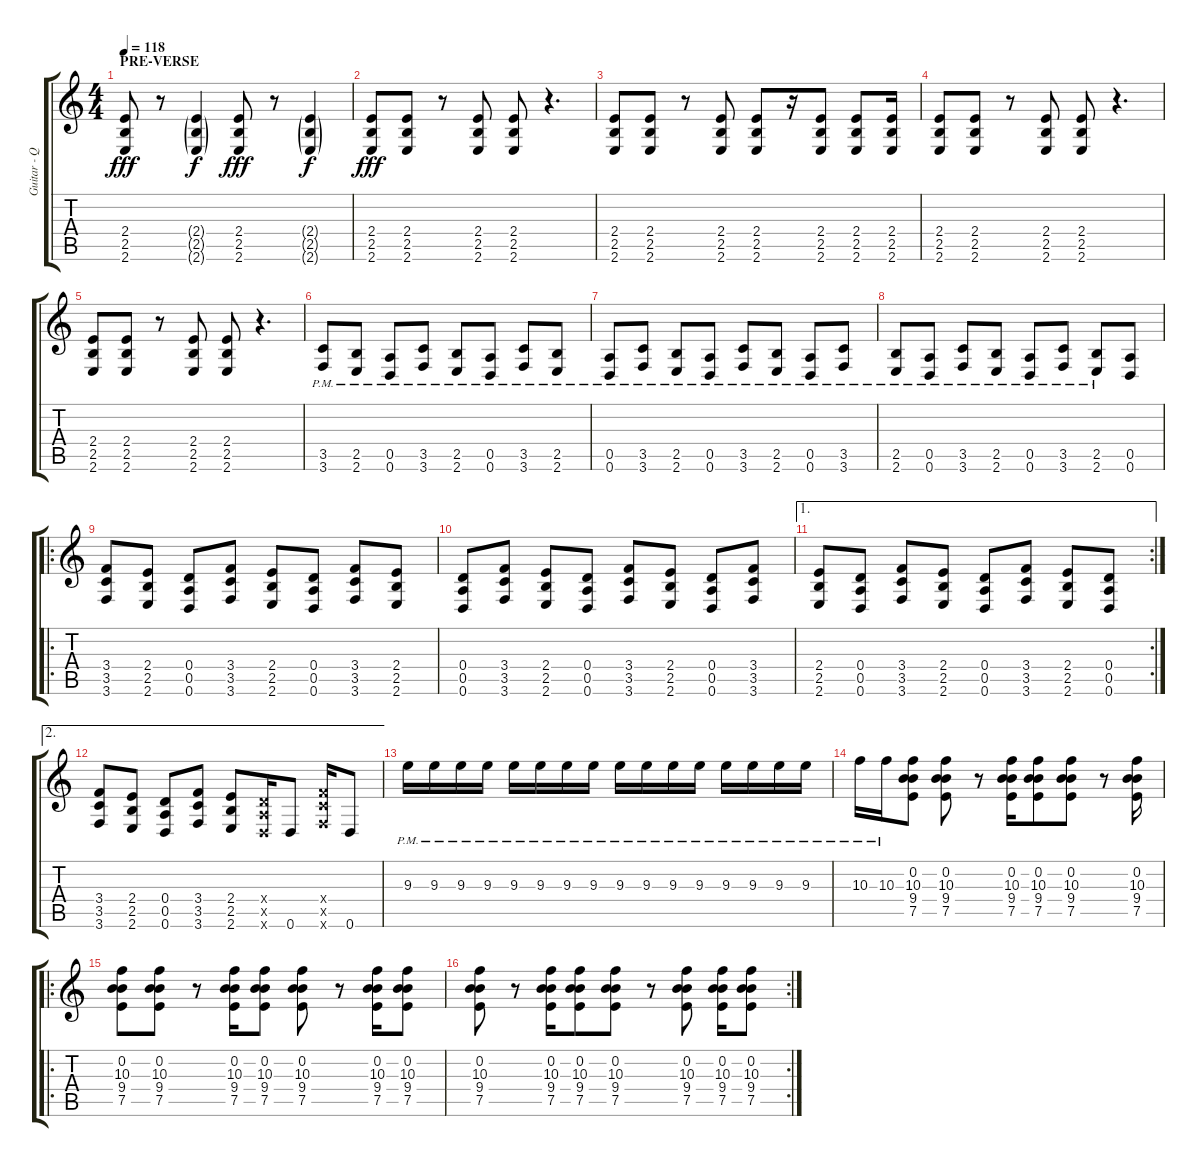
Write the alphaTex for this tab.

\track ("Guitar - Quinn Allman" "Guitar - Q") {instrument distortionguitar}
\staff {score tabs}
\tuning (E4 B3 G3 D3 A2 D2) {hide}
\ts (4 4)
\section ("" "PRE-VERSE")
\tempo 118
\clef g2
\ks c
(2.4 2.5 2.6).8{dy fff} r.8 (2.4{g} 2.5{g} 2.6{g}).4{dy f} (2.4 2.5 2.6).8{dy fff} r.8 (2.4{g} 2.5{g} 2.6{g}).4{dy f} |
(2.4 2.5 2.6).8{dy fff} (2.4 2.5 2.6).8 r.8 (2.4 2.5 2.6).8 (2.4 2.5 2.6).8 r.4{d} |
(2.4 2.5 2.6).8 (2.4 2.5 2.6).8 r.8 (2.4 2.5 2.6).8 (2.4 2.5 2.6).8 r.16 (2.4 2.5 2.6).8 (2.4 2.5 2.6).8 (2.4 2.5 2.6).16 |
(2.4 2.5 2.6).8 (2.4 2.5 2.6).8 r.8 (2.4 2.5 2.6).8 (2.4 2.5 2.6).8 r.4{d} |
(2.4 2.5 2.6).8 (2.4 2.5 2.6).8 r.8 (2.4 2.5 2.6).8 (2.4 2.5 2.6).8 r.4{d} |
(3.5{pm} 3.6{pm}).8 (2.5{pm} 2.6{pm}).8 (0.5{pm} 0.6{pm}).8 (3.5{pm} 3.6{pm}).8 (2.5{pm} 2.6{pm}).8 (0.5{pm} 0.6{pm}).8 (3.5{pm} 3.6{pm}).8 (2.5{pm} 2.6{pm}).8 |
(0.5{pm} 0.6{pm}).8 (3.5{pm} 3.6{pm}).8 (2.5{pm} 2.6{pm}).8 (0.5{pm} 0.6{pm}).8 (3.5{pm} 3.6{pm}).8 (2.5{pm} 2.6{pm}).8 (0.5{pm} 0.6{pm}).8 (3.5{pm} 3.6{pm}).8 |
(2.5{pm} 2.6{pm}).8 (0.5{pm} 0.6{pm}).8 (3.5{pm} 3.6{pm}).8 (2.5{pm} 2.6{pm}).8 (0.5{pm} 0.6{pm}).8 (3.5{pm} 3.6{pm}).8 (2.5{pm} 2.6{pm}).8 (0.5 0.6).8 |
\ro
(3.4 3.5 3.6).8 (2.4 2.5 2.6).8 (0.4 0.5 0.6).8 (3.4 3.5 3.6).8 (2.4 2.5 2.6).8 (0.4 0.5 0.6).8 (3.4 3.5 3.6).8 (2.4 2.5 2.6).8 |
(0.4 0.5 0.6).8 (3.4 3.5 3.6).8 (2.4 2.5 2.6).8 (0.4 0.5 0.6).8 (3.4 3.5 3.6).8 (2.4 2.5 2.6).8 (0.4 0.5 0.6).8 (3.4 3.5 3.6).8 |
\ae 1
\rc 2
(2.4 2.5 2.6).8 (0.4 0.5 0.6).8 (3.4 3.5 3.6).8 (2.4 2.5 2.6).8 (0.4 0.5 0.6).8 (3.4 3.5 3.6).8 (2.4 2.5 2.6).8 (0.4 0.5 0.6).8 |
\ae 2
(3.4 3.5 3.6).8 (2.4 2.5 2.6).8 (0.4 0.5 0.6).8 (3.4 3.5 3.6).8 (2.4 2.5 2.6).8 (0.4{x} 0.5{x} 0.6{x}).16 0.6.8 (3.4{x} 3.5{x} 3.6{x}).16 0.6.8 |
9.3{pm}.16 9.3{pm}.16 9.3{pm}.16 9.3{pm}.16 9.3{pm}.16 9.3{pm}.16 9.3{pm}.16 9.3{pm}.16 9.3{pm}.16 9.3{pm}.16 9.3{pm}.16 9.3{pm}.16 9.3{pm}.16 9.3{pm}.16 9.3{pm}.16 9.3{pm}.16 |
10.3{pm}.16 10.3{pm}.16 (0.2 10.3 9.4 7.5).8 (0.2 10.3 9.4 7.5).8 r.8 (0.2 10.3 9.4 7.5).16 (0.2 10.3 9.4 7.5).8 (0.2 10.3 9.4 7.5).8 r.8 (0.2 10.3 9.4 7.5).16 |
\ro
(0.2 10.3 9.4 7.5).8 (0.2 10.3 9.4 7.5).8 r.8 (0.2 10.3 9.4 7.5).16 (0.2 10.3 9.4 7.5).8 (0.2 10.3 9.4 7.5).8 r.8 (0.2 10.3 9.4 7.5).16 (0.2 10.3 9.4 7.5).8 |
\rc 2
(0.2 10.3 9.4 7.5).8 r.8 (0.2 10.3 9.4 7.5).16 (0.2 10.3 9.4 7.5).8 (0.2 10.3 9.4 7.5).8 r.8 (0.2 10.3 9.4 7.5).8 (0.2 10.3 9.4 7.5).16 (0.2 10.3 9.4 7.5).8
